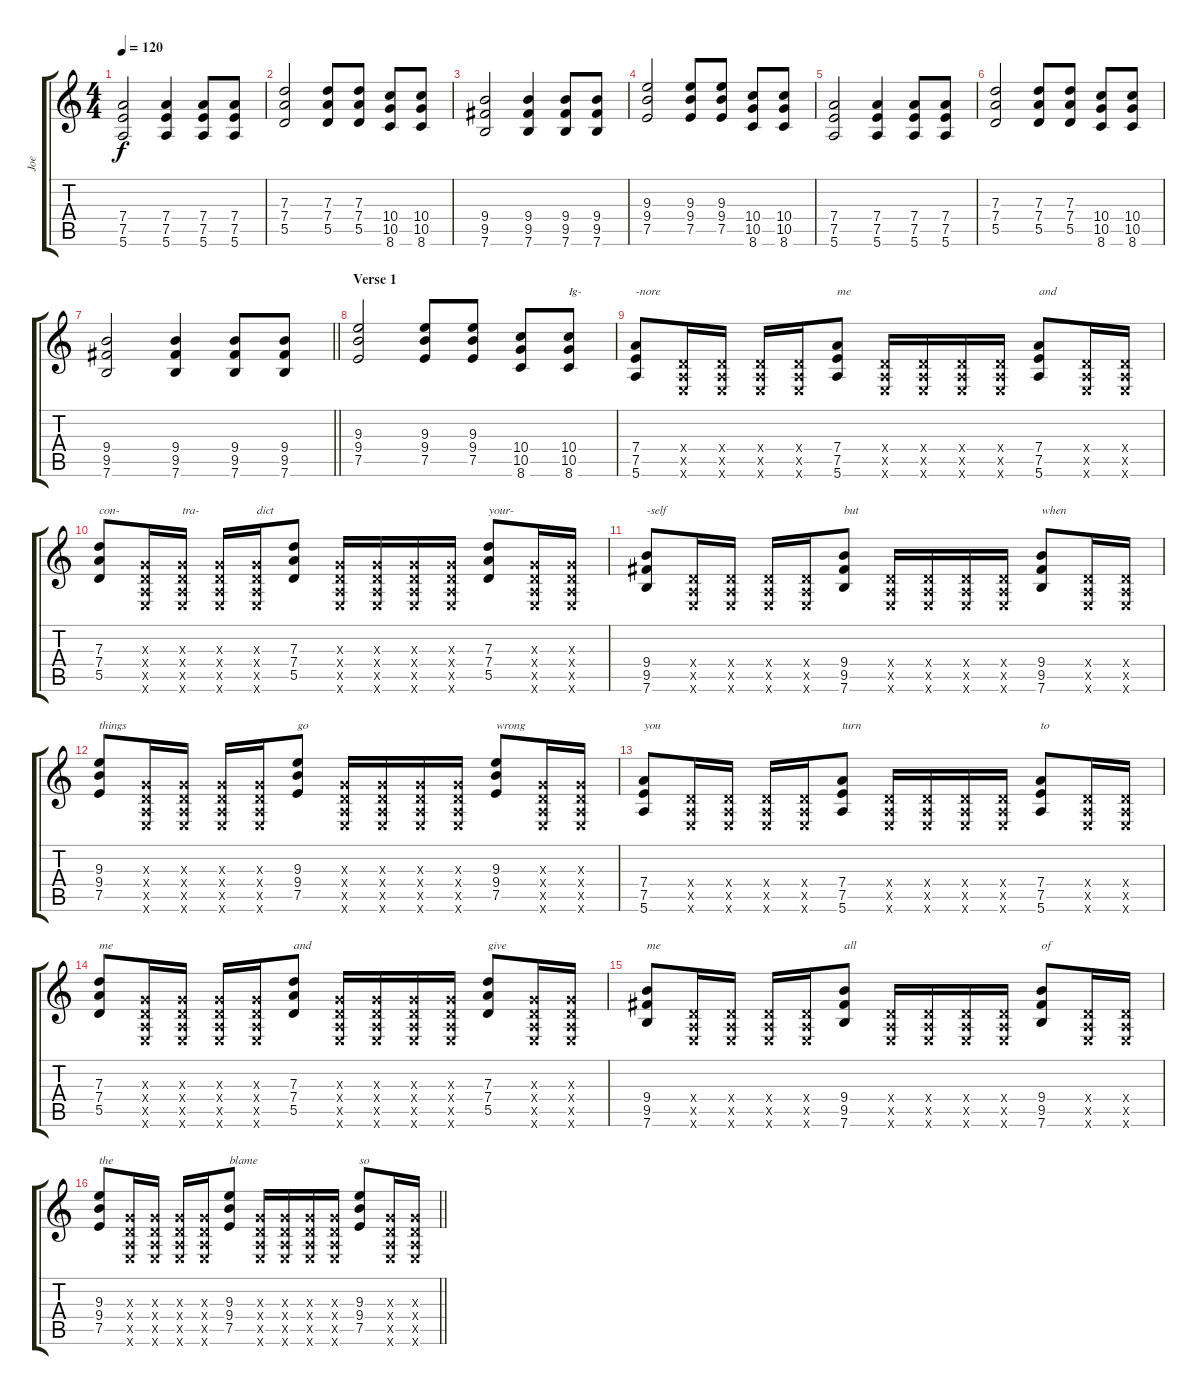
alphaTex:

\track ("Joe" "Joe") {instrument distortionguitar}
\staff {score tabs}
\tuning (E4 B3 G3 D3 A2 E2) {hide}
\ts (4 4)
\tempo 120
\clef g2
\ks c
(7.4 7.5 5.6).2{dy f instrument distortionguitar} (7.4 7.5 5.6).4 (7.4 7.5 5.6).8 (7.4 7.5 5.6).8 |
(7.3 7.4 5.5).2 (7.3 7.4 5.5).8 (7.3 7.4 5.5).8 (10.4 10.5 8.6).8 (10.4 10.5 8.6).8 |
(9.4 9.5 7.6).2 (9.4 9.5 7.6).4 (9.4 9.5 7.6).8 (9.4 9.5 7.6).8 |
(9.3 9.4 7.5).2 (9.3 9.4 7.5).8 (9.3 9.4 7.5).8 (10.4 10.5 8.6).8 (10.4 10.5 8.6).8 |
(7.4 7.5 5.6).2 (7.4 7.5 5.6).4 (7.4 7.5 5.6).8 (7.4 7.5 5.6).8 |
(7.3 7.4 5.5).2 (7.3 7.4 5.5).8 (7.3 7.4 5.5).8 (10.4 10.5 8.6).8 (10.4 10.5 8.6).8 |
\barLineRight lightlight
(9.4 9.5 7.6).2 (9.4 9.5 7.6).4 (9.4 9.5 7.6).8 (9.4 9.5 7.6).8 |
\section ("" "Verse 1")
(9.3 9.4 7.5).2 (9.3 9.4 7.5).8 (9.3 9.4 7.5).8 (10.4 10.5 8.6).8 (10.4 10.5 8.6).8{txt "Ig-"} |
(7.4 7.5 5.6).8{txt "-nore"} (0.4{x} 0.5{x} 0.6{x}).16 (0.4{x} 0.5{x} 0.6{x}).16 (0.4{x} 0.5{x} 0.6{x}).16 (0.4{x} 0.5{x} 0.6{x}).16 (7.4 7.5 5.6).8{txt "me"} (0.4{x} 0.5{x} 0.6{x}).16 (0.4{x} 0.5{x} 0.6{x}).16 (0.4{x} 0.5{x} 0.6{x}).16 (0.4{x} 0.5{x} 0.6{x}).16 (7.4 7.5 5.6).8{txt "and"} (0.4{x} 0.5{x} 0.6{x}).16 (0.4{x} 0.5{x} 0.6{x}).16 |
(7.3 7.4 5.5).8{txt "con-"} (0.3{x} 0.4{x} 0.5{x} 0.6{x}).16 (0.3{x} 0.4{x} 0.5{x} 0.6{x}).16{txt "tra-"} (0.3{x} 0.4{x} 0.5{x} 0.6{x}).16 (0.3{x} 0.4{x} 0.5{x} 0.6{x}).16{txt "dict"} (7.3 7.4 5.5).8 (0.3{x} 0.4{x} 0.5{x} 0.6{x}).16 (0.3{x} 0.4{x} 0.5{x} 0.6{x}).16 (0.3{x} 0.4{x} 0.5{x} 0.6{x}).16 (0.3{x} 0.4{x} 0.5{x} 0.6{x}).16 (7.3 7.4 5.5).8{txt "your-"} (0.3{x} 0.4{x} 0.5{x} 0.6{x}).16 (0.3{x} 0.4{x} 0.5{x} 0.6{x}).16 |
(9.4 9.5 7.6).8{txt "-self"} (0.4{x} 0.5{x} 0.6{x}).16 (0.4{x} 0.5{x} 0.6{x}).16 (0.4{x} 0.5{x} 0.6{x}).16 (0.4{x} 0.5{x} 0.6{x}).16 (9.4 9.5 7.6).8{txt "but "} (0.4{x} 0.5{x} 0.6{x}).16 (0.4{x} 0.5{x} 0.6{x}).16 (0.4{x} 0.5{x} 0.6{x}).16 (0.4{x} 0.5{x} 0.6{x}).16 (9.4 9.5 7.6).8{txt "when"} (0.4{x} 0.5{x} 0.6{x}).16 (0.4{x} 0.5{x} 0.6{x}).16 |
(9.3 9.4 7.5).8{txt "things"} (0.3{x} 0.4{x} 0.5{x} 0.6{x}).16 (0.3{x} 0.4{x} 0.5{x} 0.6{x}).16 (0.3{x} 0.4{x} 0.5{x} 0.6{x}).16 (0.3{x} 0.4{x} 0.5{x} 0.6{x}).16 (9.3 9.4 7.5).8{txt "go"} (0.3{x} 0.4{x} 0.5{x} 0.6{x}).16 (0.3{x} 0.4{x} 0.5{x} 0.6{x}).16 (0.3{x} 0.4{x} 0.5{x} 0.6{x}).16 (0.3{x} 0.4{x} 0.5{x} 0.6{x}).16 (9.3 9.4 7.5).8{txt "wrong "} (0.3{x} 0.4{x} 0.5{x} 0.6{x}).16 (0.3{x} 0.4{x} 0.5{x} 0.6{x}).16 |
(7.4 7.5 5.6).8{txt "you "} (0.4{x} 0.5{x} 0.6{x}).16 (0.4{x} 0.5{x} 0.6{x}).16 (0.4{x} 0.5{x} 0.6{x}).16 (0.4{x} 0.5{x} 0.6{x}).16 (7.4 7.5 5.6).8{txt "turn"} (0.4{x} 0.5{x} 0.6{x}).16 (0.4{x} 0.5{x} 0.6{x}).16 (0.4{x} 0.5{x} 0.6{x}).16 (0.4{x} 0.5{x} 0.6{x}).16 (7.4 7.5 5.6).8{txt "to"} (0.4{x} 0.5{x} 0.6{x}).16 (0.4{x} 0.5{x} 0.6{x}).16 |
(7.3 7.4 5.5).8{txt "me"} (0.3{x} 0.4{x} 0.5{x} 0.6{x}).16 (0.3{x} 0.4{x} 0.5{x} 0.6{x}).16 (0.3{x} 0.4{x} 0.5{x} 0.6{x}).16 (0.3{x} 0.4{x} 0.5{x} 0.6{x}).16 (7.3 7.4 5.5).8{txt "and"} (0.3{x} 0.4{x} 0.5{x} 0.6{x}).16 (0.3{x} 0.4{x} 0.5{x} 0.6{x}).16 (0.3{x} 0.4{x} 0.5{x} 0.6{x}).16 (0.3{x} 0.4{x} 0.5{x} 0.6{x}).16 (7.3 7.4 5.5).8{txt "give"} (0.3{x} 0.4{x} 0.5{x} 0.6{x}).16 (0.3{x} 0.4{x} 0.5{x} 0.6{x}).16 |
(9.4 9.5 7.6).8{txt "me"} (0.4{x} 0.5{x} 0.6{x}).16 (0.4{x} 0.5{x} 0.6{x}).16 (0.4{x} 0.5{x} 0.6{x}).16 (0.4{x} 0.5{x} 0.6{x}).16 (9.4 9.5 7.6).8{txt "all"} (0.4{x} 0.5{x} 0.6{x}).16 (0.4{x} 0.5{x} 0.6{x}).16 (0.4{x} 0.5{x} 0.6{x}).16 (0.4{x} 0.5{x} 0.6{x}).16 (9.4 9.5 7.6).8{txt "of"} (0.4{x} 0.5{x} 0.6{x}).16 (0.4{x} 0.5{x} 0.6{x}).16 |
\barLineRight lightlight
(9.3 9.4 7.5).8{txt "the"} (0.3{x} 0.4{x} 0.5{x} 0.6{x}).16 (0.3{x} 0.4{x} 0.5{x} 0.6{x}).16 (0.3{x} 0.4{x} 0.5{x} 0.6{x}).16 (0.3{x} 0.4{x} 0.5{x} 0.6{x}).16 (9.3 9.4 7.5).8{txt "blame"} (0.3{x} 0.4{x} 0.5{x} 0.6{x}).16 (0.3{x} 0.4{x} 0.5{x} 0.6{x}).16 (0.3{x} 0.4{x} 0.5{x} 0.6{x}).16 (0.3{x} 0.4{x} 0.5{x} 0.6{x}).16 (9.3 9.4 7.5).8{txt "so"} (0.3{x} 0.4{x} 0.5{x} 0.6{x}).16 (0.3{x} 0.4{x} 0.5{x} 0.6{x}).16
